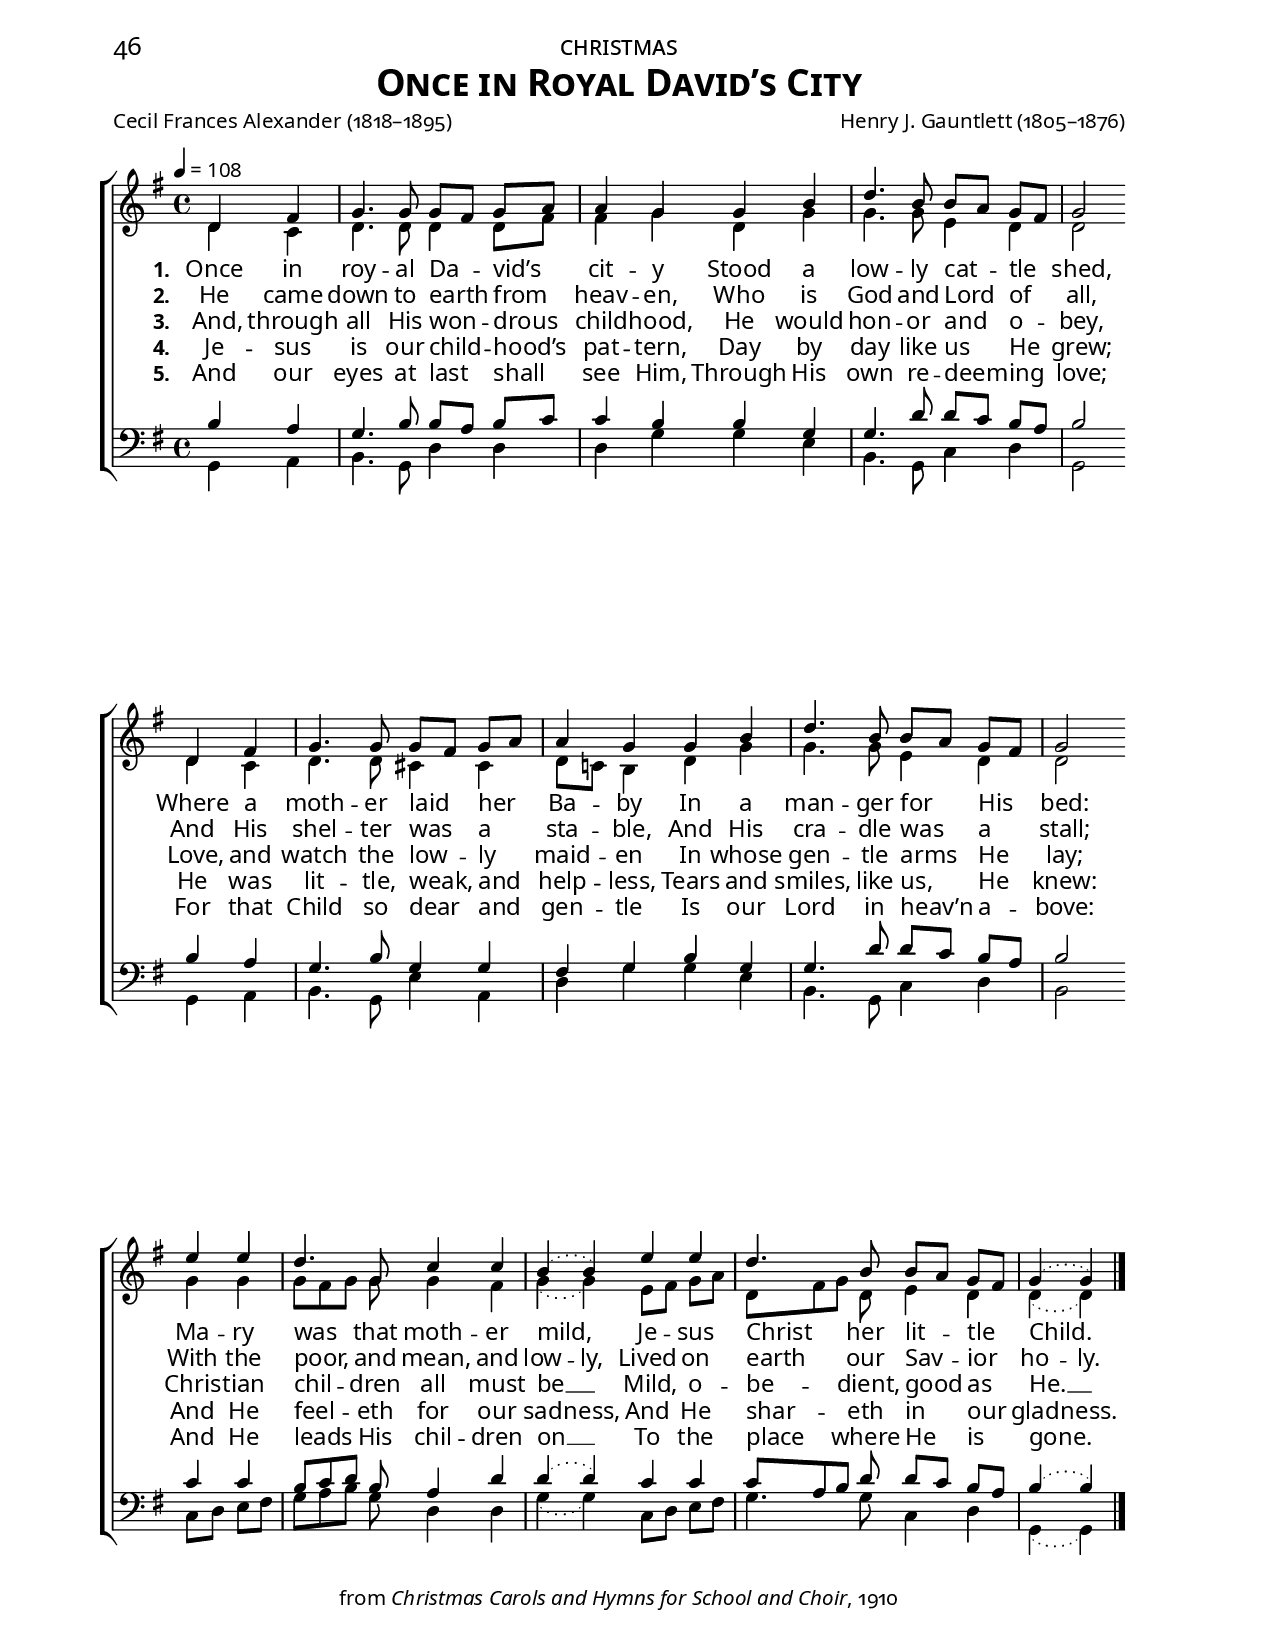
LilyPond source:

\version "2.14.2"
\include "util.ly"
\header {
  title = \markup{\override #'(font-name . "Garamond Premier Pro Semibold"){ \abs-fontsize #18 \smallCapsOldStyle"Once in Royal David’s City"}}
  poet = \markup\oldStyleNum"Cecil Frances Alexander (1818–1895)"
  composer = \markup\oldStyleNum"Henry J. Gauntlett (1805–1876)"
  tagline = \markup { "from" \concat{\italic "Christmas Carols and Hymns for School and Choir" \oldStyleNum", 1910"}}
}
\paper {
  paper-height = 11\in
  paper-width = 8.5\in
  indent = 0\in
  %system-system-spacing = #'((basic-distance . 10) (padding . 0))
  %system-system-spacing =
  %  #'((basic-distance . 0)
  %     (minimum-distance . 0)
  %     (padding . -0.35)
  %     (stretchability . 100))
%{IF_LESSER
  markup-system-spacing #'stretchability = 50
  top-markup-spacing #'stretchability = 30
  last-bottom-spacing #'stretchability = 60
%}%END_IF_LESSER
  ragged-last-bottom = ##f
  ragged-bottom = ##f
  two-sided = ##t
  inner-margin = 1\in
  outer-margin = 0.75\in
  top-margin = 0.26\in
  bottom-margin = 0.25\in
  first-page-number = #046
  print-first-page-number = ##t
  headerLine = \markup{\override #'(font-name . "Garamond Premier Pro") \smallCapsOldStyle"christmas"}
  oddHeaderMarkup = \markup\fill-line{
     \override #'(font-name . "Garamond Premier Pro")\abs-fontsize #12.5
     \combine 
        \fill-line{"" \on-the-fly #print-page-number-check-first
        \oldStylePageNum""
        }
        \fill-line{\headerLine}
  }
  evenHeaderMarkup = \markup {
     \override #'(font-name . "Garamond Premier Pro")\abs-fontsize #12.5
     \combine
        \on-the-fly #print-page-number-check-first
        \oldStylePageNum""
        \fill-line{\headerLine}
  }
}
#(set-global-staff-size 18) \paper{ #(define fonts (make-pango-font-tree "Garamond Premier Pro" "Garamond Premier Pro" "Garamond Premier Pro" (/ 18 20))) }
global = {
  \key g \major
  \time 4/4
  \autoBeamOff
}

sopMusic = \relative c' {
  \tempo 4 = 108
  \partial 2 d4 fis |
  g4. g8 g[ fis] g[ a] |
  a4 g g b |
  
  d4. b8 b[ a] g[ fis] |
  g2 \bar""\break d4 fis |
  g4. g8 g[ fis] g[ a] |
  
  a4 g g b |
  d4. b8 b[ a] g[ fis] |
  g2 \bar""\break e'4 e |
  
  d4. g,8 c4 c |
  \slurDotted b4( b) e e |
  \slurSolid d4. b8 b[ a] g[ fis] |
  \partial 2 \slurDotted g4( g) \bar "|."
}
sopWords = \lyricmode {
  
}

altoMusic = \relative c' {
  d4 c |
  d4. d8 d4 d8[ fis] |
  fis4 g d g |
  g4. g8 e4 d |
  d2 d4 c |
  
  d4. d8 cis4 cis |
  d8[ c!] b4 d g |
  g4. g8 e4 d |
  d2 g4 g |
  
  g8[ fis g] g g4 fis |
  \slurDotted g4( g) e8[ fis] g[ a] |
  d,[ fis g] d e4 d |
  d( d) \bar "|."
}
altoWords = \lyricmode {
  \dropLyricsIX
  \set stanza = #"1. "
  \set ignoreMelismata = ##t
  Once in roy -- al Da -- _ vid’s _ cit -- y
  Stood a low -- ly cat -- _ tle _ shed,
  Where a moth -- er laid _ her _ Ba -- by
  In a man -- ger for _ His _ bed:
  \set associatedVoice = "tenors"
  Ma -- ry was _ _ that moth -- er mild, _
  Je -- sus Christ _ _ her lit -- _ tle _ Child. _
}
altoWordsII = \lyricmode {
  \dropLyricsIX
  \set stanza = #"2. "
  \set ignoreMelismata = ##t
  He came down to earth _ from _ heav -- en,
  Who is God and Lord _ of _ all,
  And His shel -- ter was _ a _ sta -- ble,
  And His cra -- dle was _ a _ stall;
  \set associatedVoice = "tenors"
  With the poor, _ _ and mean, and low -- ly,
  Lived on earth _ _ our Sav -- _ ior _ ho -- ly.
}
altoWordsIII = \lyricmode {
  \dropLyricsIX
  \set stanza = #"3. "
  And, through all His won -- drous child -- hood,
    He would hon -- or and o -- bey,
  Love, and watch the low -- ly maid -- en
    In whose gen -- tle arms He lay;
  \set associatedVoice = "tenors"
  Chris -- tian chil -- dren all must be __
  Mild, o -- be -- dient, good as He. __
}
altoWordsIV = \lyricmode {
  \dropLyricsIX
  \set stanza = #"4. "
  \set ignoreMelismata = ##t
  Je -- sus is our child -- _ hood’s _ pat -- tern,
  Day by day like us _ He _ grew;
  He was lit -- tle, weak, _ and _ help -- less,
  Tears and smiles, like us, _ He _ knew:
  \set associatedVoice = "tenors"
  And He feel -- _ _ eth for our sad -- ness,
  And He shar -- _ _ eth in _ our _ glad -- ness.
}
altoWordsV = \lyricmode {
  \dropLyricsIX
  \set ignoreMelismata = ##t
  \set stanza = #"5. "
  And our eyes at last _ shall _ see Him,
  Through His own re -- deem -- _ ing _ love;
  For that Child so dear _ and _ gen -- tle
  Is our Lord in heav’n _ a -- _ bove:
  \set associatedVoice = "tenors"
  And He leads _ _ His chil -- dren on __ _
  To the place _ _ where He _ is _ gone. _
}

tenorMusic = \relative c' {
  b4 a |
  g4. b8 b[ a] b[ c] |
  c4 b b g |
  g4. d'8 d[ c] b[ a] |
  b2 b4 a |
  
  g4. b8 g4 g |
  fis g b g |
  g4. d'8 d[ c] b[ a] |
  b2 c4 c |
  
  b8[ c d] b a4 d |
  \slurDotted d4( d) c c |
  c8[ a b] d d[ c] b[ a] |
  b4( b) \bar "|."
}
tenorWords = \lyricmode {

}

bassMusic = \relative c {
  g4 a |
  b4. g8 d'4 d |
  d g g e |
  b4. g8 c4 d |
  g,2 g4 a |
  
  b4. g8 e'4 a, |
  d g g e |
  b4. g8 c4 d |
  b2 c8[ d] e[ fis] |
  
  g[ a b] g d4 d |  
  \slurDotted g4( g) c,8[ d] e[ fis] |
  g4. g8 c,4 d |
  g,( g) \bar "|."
}
bassWords = \lyricmode {

}

\score {
  <<
   \new ChoirStaff <<
%    \new Lyrics = sopranos \with { \override VerticalAxisGroup #'nonstaff-relatedstaff-spacing = #'((basic-distance . 1)) }
    \new Staff = women <<
      \new Voice = "sopranos" { \voiceOne << \global \sopMusic >> }
      \new Voice = "altos" { \voiceTwo << \global \altoMusic >> }
    >>
   \new Staff = men <<
      \clef bass
      \new Voice = "tenors" { \voiceOne << \global \tenorMusic >> }
      \new Voice = "basses" { \voiceTwo << \global \bassMusic >> }
    >>
    \new Lyrics \with { alignAboveContext = #"women" } \lyricsto "sopranos" \sopWords
    \new Lyrics = "altosV"  \with { alignBelowContext = #"women" } \lyricsto "sopranos" \altoWordsV
    \new Lyrics = "altosIV"  \with { alignBelowContext = #"women" } \lyricsto "sopranos" \altoWordsIV
    \new Lyrics = "altosIII"  \with { alignBelowContext = #"women" } \lyricsto "sopranos" \altoWordsIII
    \new Lyrics = "altosII"  \with { alignBelowContext = #"women" } \lyricsto "sopranos" \altoWordsII
    \new Lyrics = "altos"  \with { alignBelowContext = #"women" \override VerticalAxisGroup #'nonstaff-relatedstaff-spacing = #'((padding . -0.5)) } \lyricsto "sopranos" \altoWords
    \new Lyrics \with { alignAboveContext = #"men" \override VerticalAxisGroup #'nonstaff-relatedstaff-spacing = #'((basic-distance . 1)) } \lyricsto "tenors" \tenorWords
    \new Lyrics \with { alignBelowContext = #"men" \override VerticalAxisGroup #'nonstaff-relatedstaff-spacing = #'((basic-distance . 1)) } \lyricsto "basses" \bassWords
  >>
%    \new PianoStaff << \new Staff { \new Voice { \pianoRH } } \new Staff { \clef "bass" \pianoLH } >>
  >>
  \layout {
  \context {
    \Lyrics
    \override LyricText #'font-size = #1.3
  }
    \context {
      \Score
      %\override SpacingSpanner #'base-shortest-duration = #(ly:make-moment 1 8)
      %\override SpacingSpanner #'common-shortest-duration = #(ly:make-moment 1 4)
    }
    \context {
      % Remove all empty staves
      % \Staff \RemoveEmptyStaves \override VerticalAxisGroup #'remove-first = ##t
    }
    \context {
      \Lyrics
      \override LyricText #'X-offset = #center-on-word
    }
  }
}

